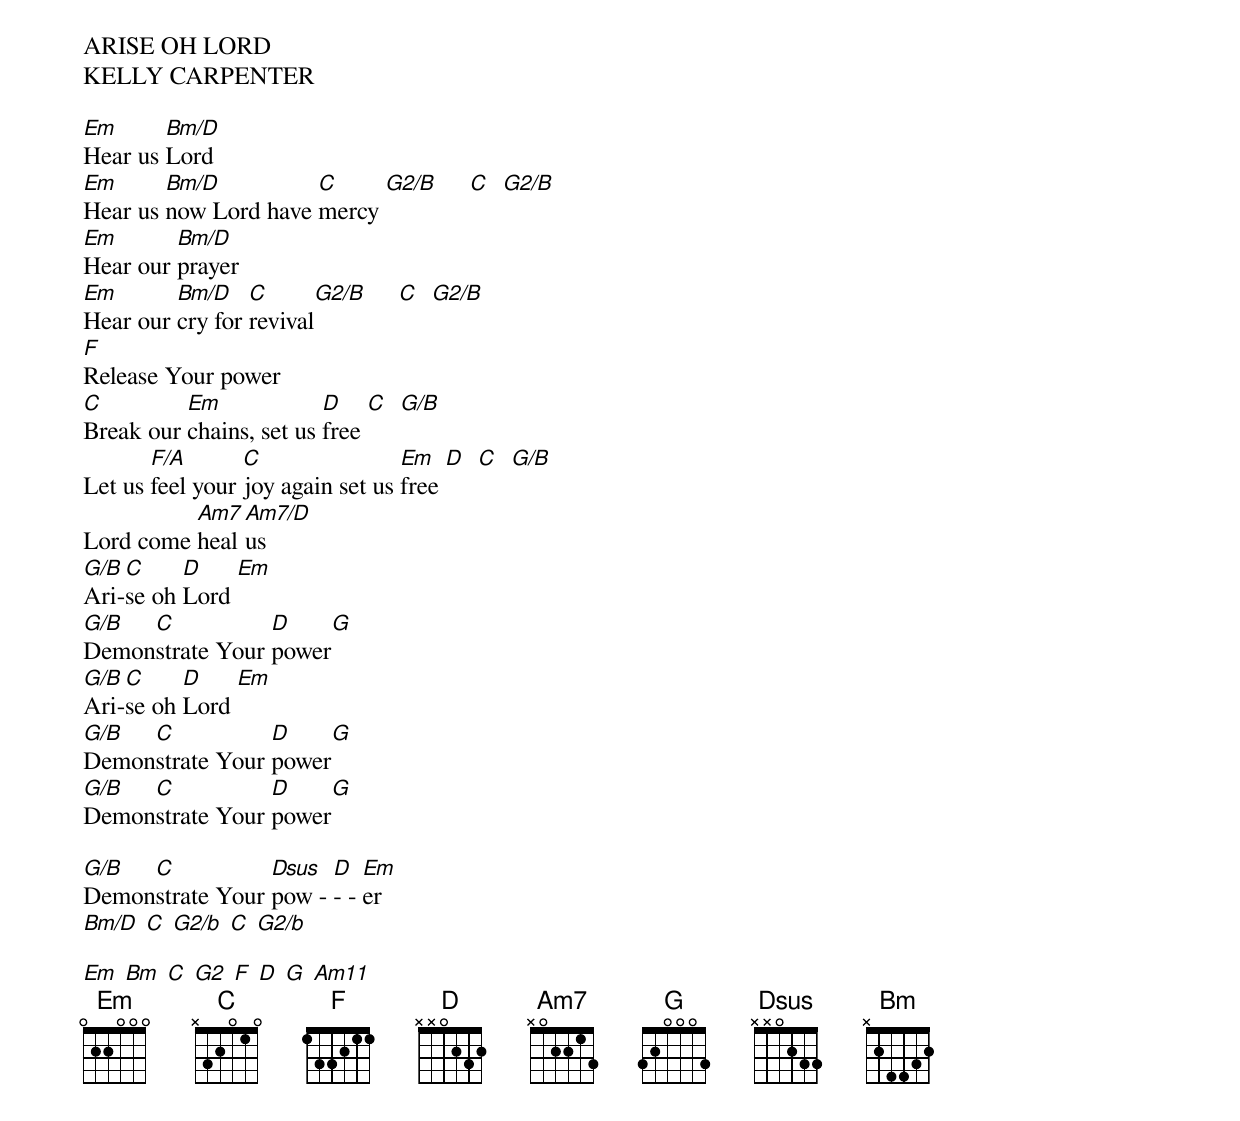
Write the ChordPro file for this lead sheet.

ARISE OH LORD
KELLY CARPENTER

[Em]Hear us [Bm/D]Lord
[Em]Hear us [Bm/D]now Lord have [C]mercy [G2/B]     [C]  [G2/B]
[Em]Hear our [Bm/D]prayer
[Em]Hear our [Bm/D]cry for [C]revival[G2/B]     [C]  [G2/B]
[F]Release Your power
[C]Break our [Em]chains, set us [D]free [C]  [G/B]
Let us [F/A]feel your [C]joy again set us [Em]free [D]  [C]  [G/B]
Lord come [Am7]heal [Am7/D]us
[G/B]Ari-[C]se oh [D]Lord [Em]
[G/B]Demon[C]strate Your [D]power[G]
[G/B]Ari-[C]se oh [D]Lord [Em]
[G/B]Demon[C]strate Your [D]power[G]
[G/B]Demon[C]strate Your [D]power[G]

[G/B]Demon[C]strate Your [Dsus]pow - [D]- - [Em]er
[Bm/D] [C] [G2/b] [C] [G2/b]

[Em] [Bm] [C] [G2] [F] [D] [G] [Am11]
